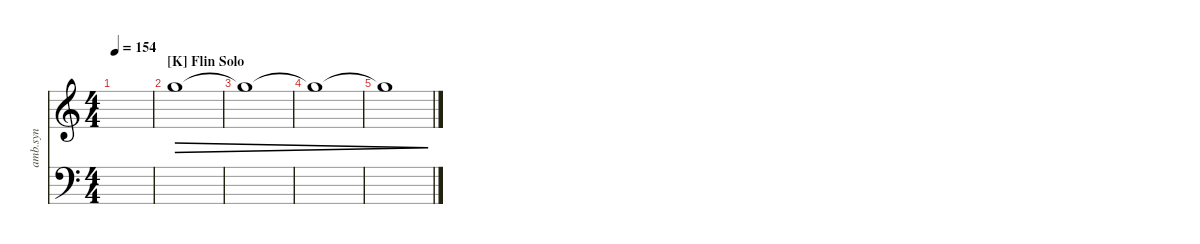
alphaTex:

\defaultSystemsLayout 4
\hideDynamics
\bracketExtendMode nobrackets
\otherSystemsTrackNameOrientation horizontal
\track ("Ambient Synthesizer" "amb.syn") {instrument lead7fifths}
\staff {score}
\tuning (E4 B3 G3 D3 A2 E2)
\ts (4 4)
\tempo 154
\clef g2
\ks c
|
\section ("K" "Flin Solo")
15.1.1{dec dy mf beam Down} |
15.1{t}.1{dec beam Down} |
15.1{t}.1{dec beam Down} |
15.1{t}.1{dec beam Down} |
|
|
|
|
|
|
|
|
|
|
\staff {score}
\tuning (G2 D2 A1 E1 B0)
\clef f4
\ottava regular
\simile none
\ks c
|
|
|
|
|
|
|
|
|
|
|
|
|
|
|
